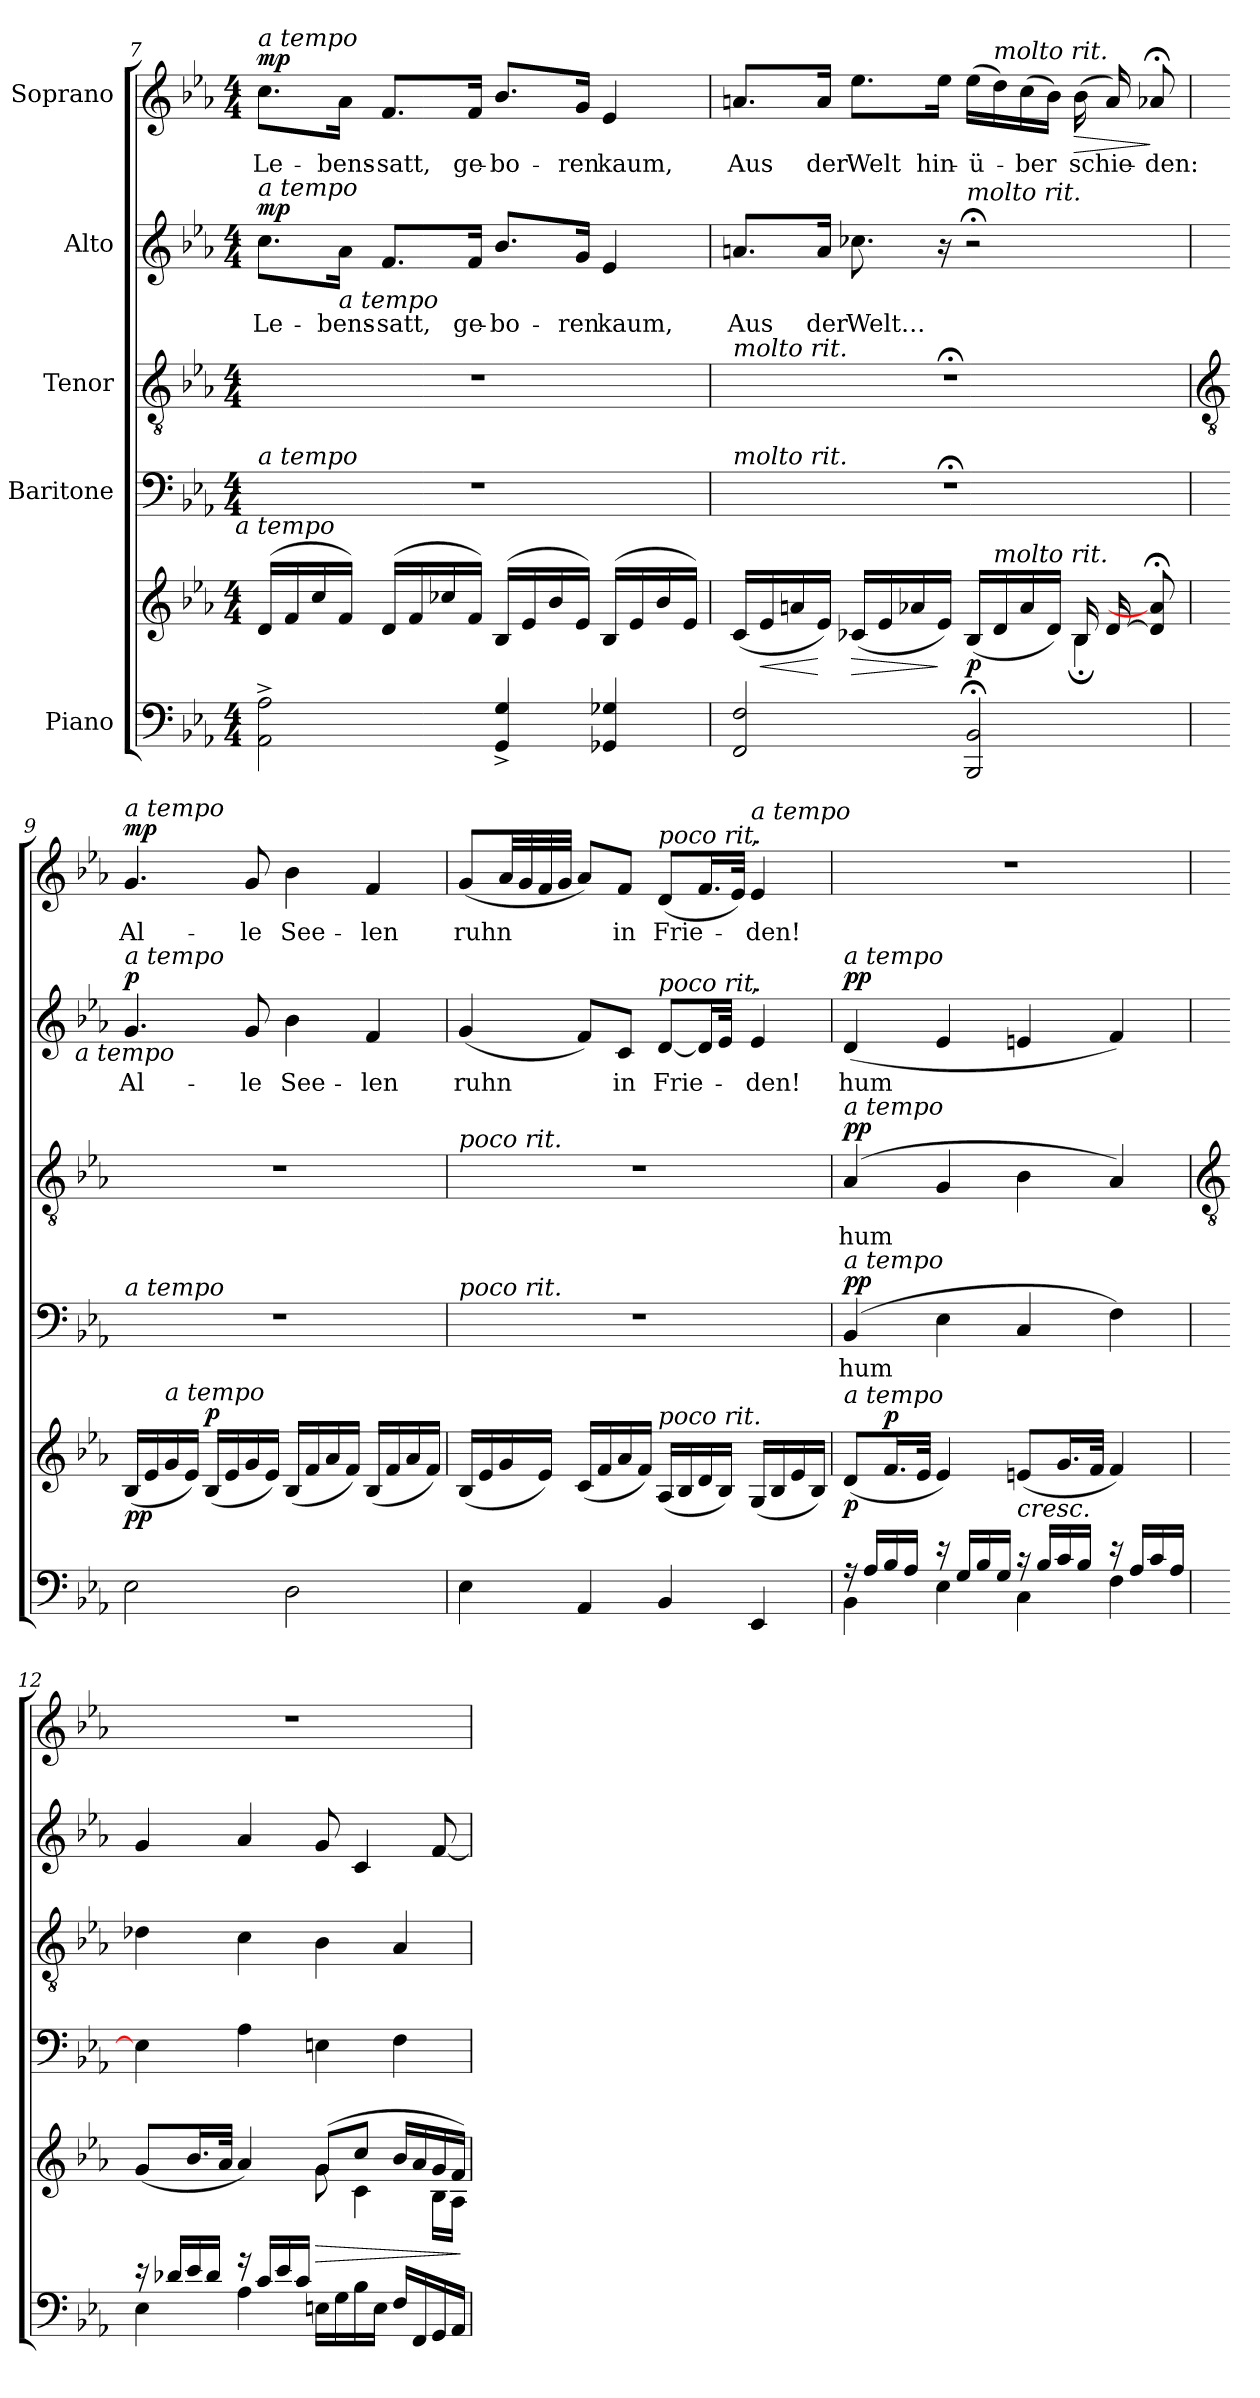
**kern	**kern	**dynam	**kern	**text	**dynam	**kern	**text	**dynam	**kern	**text	**dynam	**kern	**text	**dynam
*part5	*part5	*part5	*part4	*part4	*part4	*part3	*part3	*part3	*part2	*part2	*part2	*part1	*part1	*part1
*staff6	*staff5	*staff5/6	*staff4	*staff4	*staff4	*staff3	*staff3	*staff3	*staff2	*staff2	*staff2	*staff1	*staff1	*staff1
*I"Piano	*	*	*I"Baritone	*	*	*I"Tenor	*	*	*I"Alto	*	*	*I"Soprano	*	*
!!LO:LB:g=z
*clefF4	*clefG2	*	*clefF4	*	*	*clefGv2	*	*	*clefG2	*	*	*clefG2	*	*
*k[b-e-a-]	*k[b-e-a-]	*	*k[b-e-a-]	*	*	*k[b-e-a-]	*	*	*k[b-e-a-]	*	*	*k[b-e-a-]	*	*
*E-:	*E-:	*	*E-:	*	*	*E-:	*	*	*E-:	*	*	*E-:	*	*
*M4/4	*M4/4	*	*M4/4	*	*	*M4/4	*	*	*M4/4	*	*	*M4/4	*	*
=7	=7	=7	=7	=7	=7	=7	=7	=7	=7	=7	=7	=7	=7	=7
*	*^	*	*	*	*	*	*	*	*	*	*	*	*	*
!	!	!	!	!	!	!	!	!	!	!	!	!	!LO:TX:a:i:t=a tempo	!	!
!	!	!	!	!	!	!	!	!	!	!LO:TX:a:i:t=a tempo	!	!	!	!	!
!	!	!	!	!LO:TX:a:i:t=a tempo	!	!	!	!	!	!	!	!	!	!	!
!	!	!	!	!	!	!	!	!	!	!	!LO:LY:b	!LO:DY:a	!	!LO:LY:b	!LO:DY:a
2AA-^ 2A-^	(>16d/LL	1ryy	.	1r	.	.	1r	.	.	8.ccL	Le-	mp	8.ccL	Le-	mp
!	!LO:TX:a:i:cj:t=a tempo	!	!	!	!	!	!	!	!	!	!	!	!	!	!
.	16f/	.	.	.	.	.	.	.	.	.	.	.	.	.	.
.	16cc/	.	.	.	.	.	.	.	.	.	.	.	.	.	.
!	!	!	!	!	!	!	!	!	!	!LO:TX:b:i:t=a tempo	!	!	!	!	!
!	!	!	!	!	!	!	!	!	!	!	!LO:LY:b	!	!	!LO:LY:b	!
.	16f/JJ)	.	.	.	.	.	.	.	.	16a-J	-bens-	.	16a-J	-bens-	.
!	!	!	!	!	!	!	!	!	!	!	!LO:LY:b	!	!	!LO:LY:b	!
.	(>16d/LL	.	.	.	.	.	.	.	.	8.fL	-satt,	.	8.fL	-satt,	.
.	16f/	.	.	.	.	.	.	.	.	.	.	.	.	.	.
.	16cc-X/	.	.	.	.	.	.	.	.	.	.	.	.	.	.
!	!	!	!	!	!	!	!	!	!	!	!LO:LY:b	!	!	!LO:LY:b	!
.	16f/JJ)	.	.	.	.	.	.	.	.	16fJ	ge-	.	16fJ	ge-	.
!	!	!	!	!	!	!	!	!	!	!	!LO:LY:b	!	!	!LO:LY:b	!
4GG^ 4G^	(>16B-/LL	.	.	.	.	.	.	.	.	8.b-L	-bo-	.	8.b-L	-bo-	.
.	16e-/	.	.	.	.	.	.	.	.	.	.	.	.	.	.
.	16b-/	.	.	.	.	.	.	.	.	.	.	.	.	.	.
!	!	!	!	!	!	!	!	!	!	!	!LO:LY:b	!	!	!LO:LY:b	!
.	16e-/JJ)	.	.	.	.	.	.	.	.	16gJ	-ren	.	16gJ	-ren	.
!	!	!	!	!	!	!	!	!	!	!	!LO:LY:b	!	!	!LO:LY:b	!
4GG-X 4G-X	(>16B-/LL	.	.	.	.	.	.	.	.	4e-	kaum,	.	4e-	kaum,	.
.	16e-/	.	.	.	.	.	.	.	.	.	.	.	.	.	.
.	16b-/	.	.	.	.	.	.	.	.	.	.	.	.	.	.
.	16e-/JJ)	.	.	.	.	.	.	.	.	.	.	.	.	.	.
=8	=8	=8	=8	=8	=8	=8	=8	=8	=8	=8	=8	=8	=8	=8	=8
!	!	!	!	!	!	!	!LO:TX:a:i:t=molto rit.	!	!	!	!	!	!	!	!
!	!	!	!	!LO:TX:a:i:t=molto rit.	!	!	!	!	!	!	!	!	!	!	!
!	!	!	!	!	!	!	!	!	!	!	!LO:LY:b	!	!	!LO:LY:b	!
2FF 2F	(>16c/LL	2ryy	.	1r;<	.	.	1r;<	.	.	8.anL	Aus	.	8.anL	Aus	.
!	!	!	!LO:HP:b	!	!	!	!	!	!	!	!	!	!	!	!
.	16e-/	.	<	.	.	.	.	.	.	.	.	.	.	.	.
.	16an/	.	.	.	.	.	.	.	.	.	.	.	.	.	.
!	!	!	!	!	!	!	!	!	!	!	!LO:LY:b	!	!	!LO:LY:b	!
.	16e-/JJ)	.	[	.	.	.	.	.	.	16aJ	der	.	16aJ	der	.
!	!	!	!LO:HP:b	!	!	!	!	!	!	!	!LO:LY:b	!	!	!LO:LY:b	!
.	(>16c-X/LL	.	>	.	.	.	.	.	.	8.cc-X	Welt…	.	8.ee-L	Welt	.
.	16e-/	.	.	.	.	.	.	.	.	.	.	.	.	.	.
.	16a-X/	.	.	.	.	.	.	.	.	.	.	.	.	.	.
!	!	!	!	!	!	!	!	!	!	!	!	!	!	!LO:LY:b	!
.	16e-/JJ)	.	]	.	.	.	.	.	.	16r	.	.	16ee-J	hin-	.
!	!	!	!	!	!	!	!	!	!	!LO:TX:a:i:t=molto rit.	!	!	!	!	!
!	!	!	!LO:DY:b	!	!	!	!	!	!	!	!	!	!	!LO:LY:b	!
2BBB-;< 2BB-;<	(>16B-/LL	4ryy	p	.	.	.	.	.	.	2r;<	.	.	(>16ee-LL	-ü-	.
!	!	!	!	!	!	!	!	!	!	!	!	!	!LO:TX:a:i:t=molto rit.	!	!
!	!LO:TX:a:i:t=molto rit.	!	!	!	!	!	!	!	!	!	!	!	!	!	!
.	16d/	.	.	.	.	.	.	.	.	.	.	.	16dd)	.	.
!	!	!	!	!	!	!	!	!	!	!	!	!	!	!LO:LY:b	!
.	16a-/	.	.	.	.	.	.	.	.	.	.	.	(>16cc	-ber	.
.	16d/JJ)	.	.	.	.	.	.	.	.	.	.	.	16b-JJ)	.	.
!	!	!	!	!	!	!	!	!	!	!	!	!	!	!LO:LY:b	!LO:HP:b
.	16B-/LL	4B-;\	.	.	.	.	.	.	.	.	.	.	(<16b-LL	schie-	>
.	[16d/	.	.	.	.	.	.	.	.	.	.	.	16a)	.	.
!	!	!	!	!	!	!	!	!	!	!	!	!	!	!LO:LY:b	!
.	8d/];< 8a-/];<J	.	.	.	.	.	.	.	.	.	.	.	8a-X;<J	-den:	]
*	*v	*v	*	*	*	*	*	*	*	*	*	*	*	*	*
!!LO:LB:g=z
=9	=9	=9	=9	=9	=9	=9	=9	=9	=9	=9	=9	=9	=9	=9
*	*	*	*	*	*	*clefGv2	*	*	*	*	*	*	*	*
*^	*	*	*	*	*	*	*	*	*	*	*	*	*	*
!	!	!	!	!	!	!	!	!	!	!	!	!	!LO:TX:a:i:t=a tempo	!	!
!	!	!	!	!	!	!	!	!	!	!LO:TX:b:i:cj:t=a tempo	!	!	!	!	!
!	!	!	!	!	!	!	!	!	!	!LO:TX:a:i:t=a tempo	!	!	!	!	!
!	!	!	!	!LO:TX:a:i:t=a tempo	!	!	!	!	!	!	!	!	!	!	!
!	!	!	!LO:DY:b	!	!	!	!	!	!	!	!LO:LY:b	!LO:DY:a	!	!LO:LY:b	!LO:DY:a
2E-\	1ryy	(<16B-LL	pp	1r	.	.	1r	.	.	4.g	Al-	p	4.g	Al-	mp
.	.	16e-	.	.	.	.	.	.	.	.	.	.	.	.	.
!	!	!LO:TX:a:i:t=a tempo	!	!	!	!	!	!	!	!	!	!	!	!	!
.	.	16g	.	.	.	.	.	.	.	.	.	.	.	.	.
.	.	16e-JJ)	.	.	.	.	.	.	.	.	.	.	.	.	.
!	!	!	!LO:DY:a	!	!	!	!	!	!	!	!	!	!	!	!
.	.	(<16B-LL	p	.	.	.	.	.	.	.	.	.	.	.	.
.	.	16e-	.	.	.	.	.	.	.	.	.	.	.	.	.
!	!	!	!	!	!	!	!	!	!	!	!LO:LY:b	!	!	!LO:LY:b	!
.	.	16g	.	.	.	.	.	.	.	8g	-le	.	8g	-le	.
.	.	16e-JJ)	.	.	.	.	.	.	.	.	.	.	.	.	.
!	!	!	!	!	!	!	!	!	!	!	!LO:LY:b	!	!	!LO:LY:b	!
2D\	.	(<16B-LL	.	.	.	.	.	.	.	4b-	See-	.	4b-	See-	.
.	.	16f	.	.	.	.	.	.	.	.	.	.	.	.	.
.	.	16a-	.	.	.	.	.	.	.	.	.	.	.	.	.
.	.	16fJJ)	.	.	.	.	.	.	.	.	.	.	.	.	.
!	!	!	!	!	!	!	!	!	!	!	!LO:LY:b	!	!	!LO:LY:b	!
.	.	(<16B-LL	.	.	.	.	.	.	.	4f	-len	.	4f	-len	.
.	.	16f	.	.	.	.	.	.	.	.	.	.	.	.	.
.	.	16a-	.	.	.	.	.	.	.	.	.	.	.	.	.
.	.	16fJJ)	.	.	.	.	.	.	.	.	.	.	.	.	.
=10	=10	=10	=10	=10	=10	=10	=10	=10	=10	=10	=10	=10	=10	=10	=10
!	!	!	!	!	!	!	!LO:TX:a:i:t=poco rit.	!	!	!	!	!	!	!	!
!	!	!	!	!LO:TX:a:i:t=poco rit.	!	!	!	!	!	!	!	!	!	!	!
!	!	!	!	!	!	!	!	!	!	!	!LO:LY:b	!	!	!LO:LY:b	!
4E-\	1ryy	(<16B-LL	.	1r	.	.	1r	.	.	(<4g	ruhn	.	(<8gL	ruhn	.
.	.	16e-	.	.	.	.	.	.	.	.	.	.	.	.	.
.	.	16g	.	.	.	.	.	.	.	.	.	.	32a-LL	.	.
.	.	.	.	.	.	.	.	.	.	.	.	.	32g	.	.
.	.	16e-JJ)	.	.	.	.	.	.	.	.	.	.	32f	.	.
.	.	.	.	.	.	.	.	.	.	.	.	.	32gJJJ	.	.
4AA-/	.	(<16cLL	.	.	.	.	.	.	.	8fL)	.	.	8a-L)	.	.
.	.	16f	.	.	.	.	.	.	.	.	.	.	.	.	.
!	!	!	!	!	!	!	!	!	!	!	!LO:LY:b	!	!	!LO:LY:b	!
.	.	16a-	.	.	.	.	.	.	.	8cJ	in	.	8fJ	in	.
.	.	16fJJ)	.	.	.	.	.	.	.	.	.	.	.	.	.
!	!	!	!	!	!	!	!	!	!	!	!	!	!LO:TX:a:i:t=poco rit.	!	!
!	!	!	!	!	!	!	!	!	!	!LO:TX:a:i:t=poco rit.	!	!	!	!	!
!	!	!LO:TX:a:i:t=poco rit.	!	!	!	!	!	!	!	!	!	!	!	!	!
!	!	!	!	!	!	!	!	!	!	!	!LO:LY:b	!	!	!LO:LY:b	!
4BB-/	.	(<16A-LL	.	.	.	.	.	.	.	[8dL	Frie-	.	(<8dL	Frie-	.
.	.	16B-	.	.	.	.	.	.	.	.	.	.	.	.	.
.	.	16d	.	.	.	.	.	.	.	16dL]	.	.	16.fL	.	.
.	.	16B-JJ)	.	.	.	.	.	.	.	32e-JJ	.	.	.	.	.
.	.	.	.	.	.	.	.	.	.	32ryy	.	.	32e-JJ)	.	.
!	!	!	!	!	!	!	!	!	!	!	!	!	!LO:TX:a:t=,	!	!
!	!	!	!	!	!	!	!	!	!	!	!	!	!LO:TX:a:i:t=a tempo	!	!
!	!	!	!	!	!	!	!	!	!	!LO:TX:a:t=,	!	!	!	!	!
!	!	!	!	!	!	!	!	!	!	!	!LO:LY:b	!	!	!LO:LY:b	!
4EE-/	.	(<16GLL	.	.	.	.	.	.	.	4e-	-den!	.	4e-	-den!	.
.	.	16B-	.	.	.	.	.	.	.	.	.	.	.	.	.
.	.	16e-	.	.	.	.	.	.	.	.	.	.	.	.	.
.	.	16B-JJ)	.	.	.	.	.	.	.	.	.	.	.	.	.
=11	=11	=11	=11	=11	=11	=11	=11	=11	=11	=11	=11	=11	=11	=11	=11
!	!	!	!	!	!	!	!	!	!	!LO:TX:a:i:t=a tempo	!	!	!	!	!
!	!	!	!	!	!	!	!LO:TX:a:i:t=a tempo	!	!	!	!	!	!	!	!
!	!	!	!	!LO:TX:a:i:t=a tempo	!	!	!	!	!	!	!	!	!	!	!
!	!	!LO:TX:a:i:t=a tempo	!	!	!	!	!	!	!	!	!	!	!	!	!
!	!	!	!LO:DY:b	!	!LO:LY:b	!LO:DY:a	!	!LO:LY:b	!LO:DY:a	!	!LO:LY:b	!LO:DY:a	!	!	!
16r	4BB-\	(<8dL	p	(<4BB-	hum	pp	(<4A-	hum	pp	(<4d	hum	pp	1r	.	.
16A-/LL	.	.	.	.	.	.	.	.	.	.	.	.	.	.	.
!	!	!	!LO:DY:a	!	!	!	!	!	!	!	!	!	!	!	!
16B-/	.	16.fL	p	.	.	.	.	.	.	.	.	.	.	.	.
16A-/JJ	.	.	.	.	.	.	.	.	.	.	.	.	.	.	.
.	.	32e-JJ	.	.	.	.	.	.	.	.	.	.	.	.	.
16r	4E-\	4e-)	.	4E-	.	.	4G	.	.	4e-	.	.	.	.	.
16G/LL	.	.	.	.	.	.	.	.	.	.	.	.	.	.	.
16B-/	.	.	.	.	.	.	.	.	.	.	.	.	.	.	.
16G/JJ	.	.	.	.	.	.	.	.	.	.	.	.	.	.	.
!	!	!LO:TX:b:i:t=cresc.	!	!	!	!	!	!	!	!	!	!	!	!	!
16r	4C\	(<8enL	.	4C	.	.	4B-	.	.	4en	.	.	.	.	.
16B-/LL	.	.	.	.	.	.	.	.	.	.	.	.	.	.	.
16c/	.	16.gL	.	.	.	.	.	.	.	.	.	.	.	.	.
16B-/JJ	.	.	.	.	.	.	.	.	.	.	.	.	.	.	.
.	.	32fJJ	.	.	.	.	.	.	.	.	.	.	.	.	.
16r	4F\	4f)	.	4F)	.	.	4A-)	.	.	4f)	.	.	.	.	.
16A-/LL	.	.	.	.	.	.	.	.	.	.	.	.	.	.	.
16c/	.	.	.	.	.	.	.	.	.	.	.	.	.	.	.
16A-/JJ	.	.	.	.	.	.	.	.	.	.	.	.	.	.	.
!!LO:LB:g=z
=12	=12	=12	=12	=12	=12	=12	=12	=12	=12	=12	=12	=12	=12	=12	=12
*	*	*	*	*	*	*	*clefGv2	*	*	*	*	*	*	*	*
*	*	*^	*	*	*	*	*	*	*	*	*	*	*	*	*
16r	4E-\	(>8g/L	2ryy	.	4E-]	.	.	4d-X	.	.	4g	.	.	1r	.	.
16d-X/LL	.	.	.	.	.	.	.	.	.	.	.	.	.	.	.	.
16e-/	.	16.b-/L	.	.	.	.	.	.	.	.	.	.	.	.	.	.
16d-/JJ	.	.	.	.	.	.	.	.	.	.	.	.	.	.	.	.
.	.	32a-/JJ	.	.	.	.	.	.	.	.	.	.	.	.	.	.
16r	4A-\	4a-/)	.	.	4A-	.	.	4c	.	.	4a-	.	.	.	.	.
16c/LL	.	.	.	.	.	.	.	.	.	.	.	.	.	.	.	.
16e-/	.	.	.	.	.	.	.	.	.	.	.	.	.	.	.	.
16c/JJ	.	.	.	.	.	.	.	.	.	.	.	.	.	.	.	.
!	!	!	!	!LO:HP:b	!	!	!	!	!	!	!	!	!	!	!	!
16En\LL	2ryy	(>8g/L	8g\	>	4En	.	.	4B-	.	.	8g	.	.	.	.	.
16G\	.	.	.	.	.	.	.	.	.	.	.	.	.	.	.	.
16B-\	.	8cc/J	4c\	.	.	.	.	.	.	.	4c	.	.	.	.	.
16E\JJ	.	.	.	.	.	.	.	.	.	.	.	.	.	.	.	.
16F/LL	.	16b-/LL	.	.	4F	.	.	4A-	.	.	.	.	.	.	.	.
16FF/	.	16a-/	.	.	.	.	.	.	.	.	.	.	.	.	.	.
16GG/	.	16g/	16B-\LL	.	.	.	.	.	.	.	[8f	.	.	.	.	.
16AA-/JJ	.	16f/JJ)	16A-\JJ	.	.	.	.	.	.	.	.	.	.	.	.	.
*v	*v	*	*	*	*	*	*	*	*	*	*	*	*	*	*	*
*	*v	*v	*	*	*	*	*	*	*	*	*	*	*	*	*
.	.	]	.	.	.	.	.	.	.	.	.	.	.	.
=	=	=	=	=	=	=	=	=	=	=	=	=	=	=
*-	*-	*-	*-	*-	*-	*-	*-	*-	*-	*-	*-	*-	*-	*-
